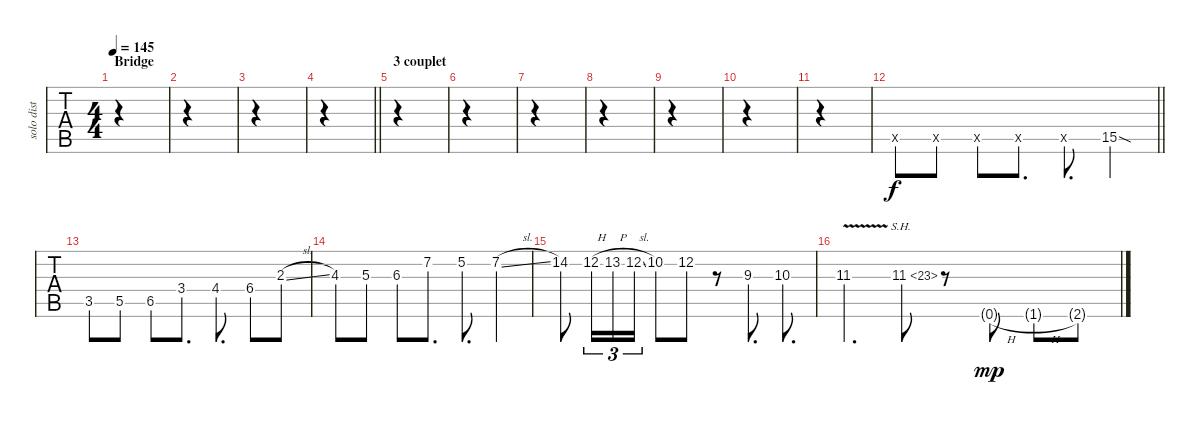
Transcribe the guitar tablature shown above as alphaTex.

\track ("solo dist" "solo dist") {instrument overdrivenguitar}
\staff {tabs}
\tuning (E4 B3 G3 D3 A2 E2) {hide}
\ts (4 4)
\section ("" "Bridge")
\tempo 145
\clef g2
\ks cminor
|
|
|
\barLineRight lightlight
|
\section ("" "3 couplet")
|
|
|
|
|
|
|
\barLineRight lightlight
15.5{x}.8 15.5{x}.8 15.5{x}.8 15.5{x}.8{d} 15.5{x}.8{d} 15.5{sod}.4 |
3.5.8 5.5.8 6.5.8 3.4{st}.8{d} 4.4{st}.8{d} 6.4.8 2.3{sl}.8 |
4.3.8 5.3.8 6.3.8 7.2{st}.8{d} 5.2{st}.8{d} 7.2{sl}.4 |
14.2.8 12.2{h}.16{tu (3 2)} 13.2{h}.16{tu (3 2)} 12.2{sl}.16{tu (3 2)} 10.2.8 12.2.8 r.8 9.3{st}.8{d} 10.3{st}.8{d} |
11.3{v}.4{d} 11.3{sh 12}.8 r.8 0.6{h g}.8{dy mp} 1.6{h g}.8 2.6{g}.8
